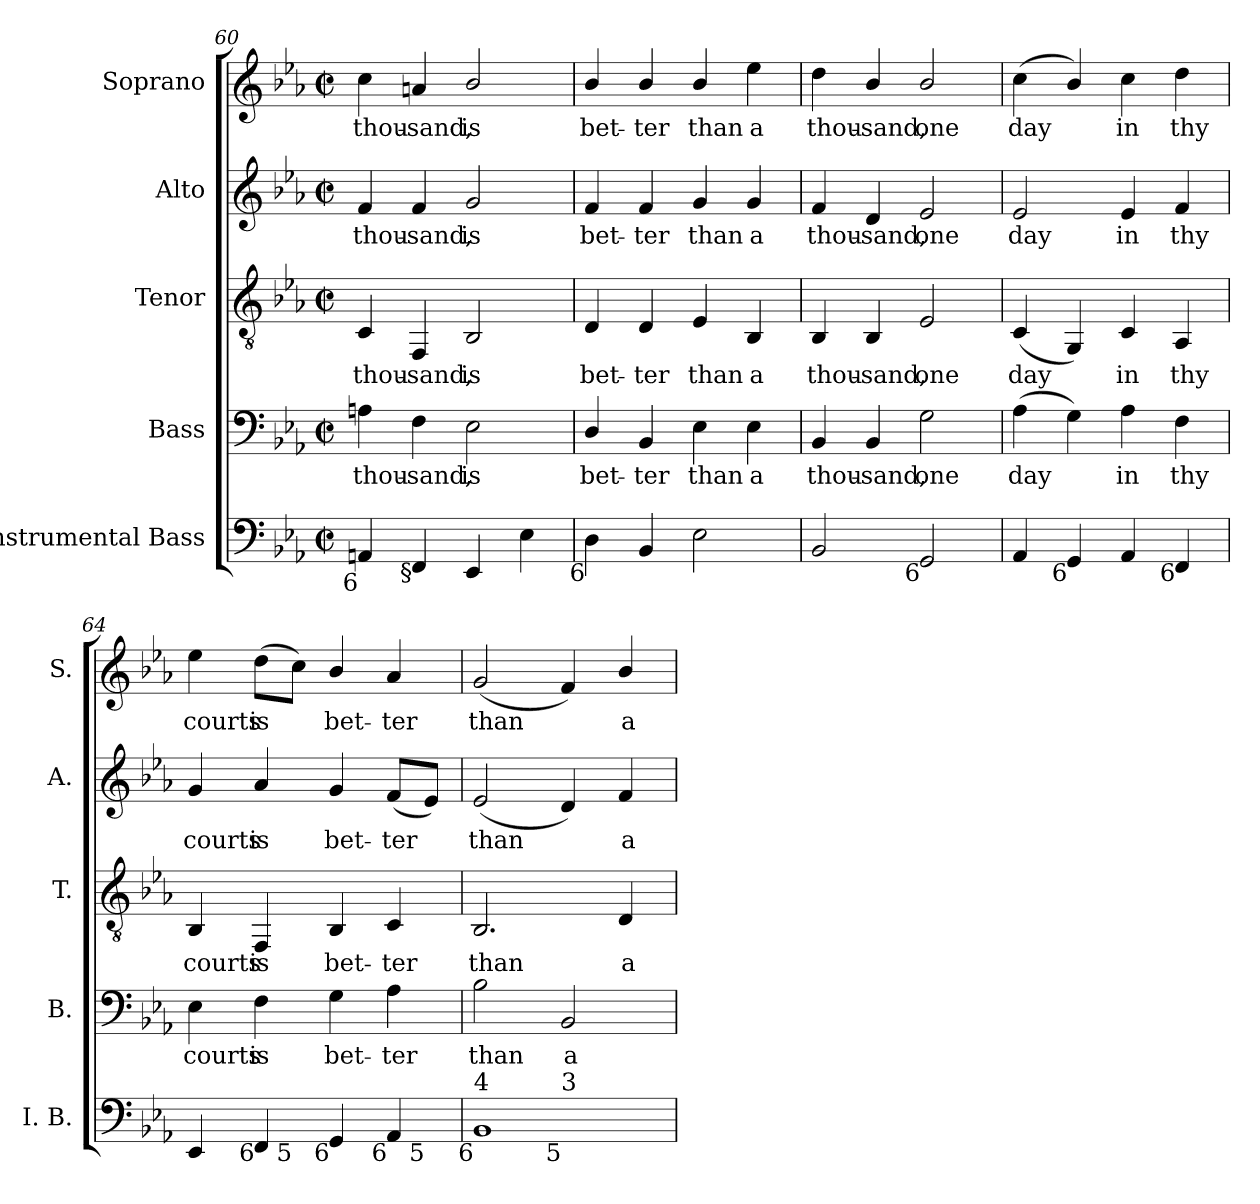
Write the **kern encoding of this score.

**kern	**kern	**text	**kern	**text	**kern	**text	**kern	**text
*part5	*part4	*part4	*part3	*part3	*part2	*part2	*part1	*part1
*staff5	*staff4	*staff4	*staff3	*staff3	*staff2	*staff2	*staff1	*staff1
*I"Instrumental Bass	*I"Bass	*	*I"Tenor	*	*I"Alto	*	*I"Soprano	*
*I'I. B.	*I'B.	*	*I'T.	*	*I'A.	*	*I'S.	*
*clefF4	*clefF4	*	*clefGv2	*	*clefG2	*	*clefG2	*
*k[b-e-a-]	*k[b-e-a-]	*	*k[b-e-a-]	*	*k[b-e-a-]	*	*k[b-e-a-]	*
*E-:	*E-:	*	*E-:	*	*E-:	*	*E-:	*
*M2/2	*M2/2	*	*M2/2	*	*M2/2	*	*M2/2	*
*met(c|)	*met(c|)	*	*met(c|)	*	*met(c|)	*	*met(c|)	*
=60	=60	=60	=60	=60	=60	=60	=60	=60
!	!	!LO:LY:b:color=#000000	!	!	!	!	!	!
!	!	!	!	!LO:LY:b:color=#000000	!	!	!	!
!	!	!	!	!	!	!LO:LY:b:color=#000000	!	!
!LO:TX:b:rj:t=6	!	!	!	!	!	!	!	!
!	!	!	!	!	!	!	!	!LO:LY:b:color=#000000
4AAni/	4Ani\	thou-	4Ci/	thou-	4fi/	thou-	4cci\	thou-
!	!	!LO:LY:b:color=#000000	!	!	!	!	!	!
!	!	!	!	!LO:LY:b:color=#000000	!	!	!	!
!	!	!	!	!	!	!LO:LY:b:color=#000000	!	!
!LO:TX:b:rj:t=§	!	!	!	!	!	!	!	!
!	!	!	!	!	!	!	!	!LO:LY:b:color=#000000
4FFi/	4Fi\	-sand,	4FFi/	-sand,	4fi/	-sand,	4ani/	-sand,
!	!	!LO:LY:b:color=#000000	!	!	!	!	!	!
!	!	!	!	!LO:LY:b:color=#000000	!	!	!	!
!	!	!	!	!	!	!LO:LY:b:color=#000000	!	!
!	!	!	!	!	!	!	!	!LO:LY:b:color=#000000
4EE-i/	2E-i\	is	2BB-i/	is	2gi/	is	2b-i/	is
4E-i\	.	.	.	.	.	.	.	.
=61	=61	=61	=61	=61	=61	=61	=61	=61
!	!	!LO:LY:b:color=#000000	!	!	!	!	!	!
!	!	!	!	!LO:LY:b:color=#000000	!	!	!	!
!	!	!	!	!	!	!LO:LY:b:color=#000000	!	!
!LO:TX:b:rj:t=6	!	!	!	!	!	!	!	!
!	!	!	!	!	!	!	!	!LO:LY:b:color=#000000
4Di\	4Di/	bet-	4Di/	bet-	4fi/	bet-	4b-i/	bet-
!	!	!LO:LY:b:color=#000000	!	!	!	!	!	!
!	!	!	!	!LO:LY:b:color=#000000	!	!	!	!
!	!	!	!	!	!	!LO:LY:b:color=#000000	!	!
!	!	!	!	!	!	!	!	!LO:LY:b:color=#000000
4BB-i/	4BB-i/	-ter	4Di/	-ter	4fi/	-ter	4b-i/	-ter
!	!	!LO:LY:b:color=#000000	!	!	!	!	!	!
!	!	!	!	!LO:LY:b:color=#000000	!	!	!	!
!	!	!	!	!	!	!LO:LY:b:color=#000000	!	!
!	!	!	!	!	!	!	!	!LO:LY:b:color=#000000
2E-i\	4E-i\	than	4E-i/	than	4gi/	than	4b-i/	than
!	!	!LO:LY:b:color=#000000	!	!	!	!	!	!
!	!	!	!	!LO:LY:b:color=#000000	!	!	!	!
!	!	!	!	!	!	!LO:LY:b:color=#000000	!	!
!	!	!	!	!	!	!	!	!LO:LY:b:color=#000000
.	4E-i\	a	4BB-i/	a	4gi/	a	4ee-i\	a
!!LO:LB:g=z
=62	=62	=62	=62	=62	=62	=62	=62	=62
!	!	!LO:LY:b:color=#000000	!	!	!	!	!	!
!	!	!	!	!LO:LY:b:color=#000000	!	!	!	!
!	!	!	!	!	!	!LO:LY:b:color=#000000	!	!
!	!	!	!	!	!	!	!	!LO:LY:b:color=#000000
2BB-i/	4BB-i/	thou-	4BB-i/	thou-	4fi/	thou-	4ddi\	thou-
!	!	!LO:LY:b:color=#000000	!	!	!	!	!	!
!	!	!	!	!LO:LY:b:color=#000000	!	!	!	!
!	!	!	!	!	!	!LO:LY:b:color=#000000	!	!
!	!	!	!	!	!	!	!	!LO:LY:b:color=#000000
.	4BB-i/	-sand,	4BB-i/	-sand,	4di/	-sand,	4b-i/	-sand,
!	!	!LO:LY:b:color=#000000	!	!	!	!	!	!
!	!	!	!	!LO:LY:b:color=#000000	!	!	!	!
!	!	!	!	!	!	!LO:LY:b:color=#000000	!	!
!LO:TX:b:rj:t=6	!	!	!	!	!	!	!	!
!	!	!	!	!	!	!	!	!LO:LY:b:color=#000000
2GGi/	2Gi\	one	2E-i/	one	2e-i/	one	2b-i/	one
=63	=63	=63	=63	=63	=63	=63	=63	=63
!	!	!LO:LY:b:color=#000000	!	!	!	!	!	!
!	!	!	!	!LO:LY:b:color=#000000	!	!	!	!
!	!	!	!	!	!	!LO:LY:b:color=#000000	!	!
!	!	!	!	!	!	!	!	!LO:LY:b:color=#000000
4AA-i/	(4A-i\	day	(4Ci/	day	2e-i/	day	(4cci\	day
!LO:TX:b:rj:t=6	!	!	!	!	!	!	!	!
4GGi/	4Gi\)	.	4GGi/)	.	.	.	4b-i/)	.
!	!	!LO:LY:b:color=#000000	!	!	!	!	!	!
!	!	!	!	!LO:LY:b:color=#000000	!	!	!	!
!	!	!	!	!	!	!LO:LY:b:color=#000000	!	!
!	!	!	!	!	!	!	!	!LO:LY:b:color=#000000
4AA-i/	4A-i\	in	4Ci/	in	4e-i/	in	4cci\	in
!	!	!LO:LY:b:color=#000000	!	!	!	!	!	!
!	!	!	!	!LO:LY:b:color=#000000	!	!	!	!
!	!	!	!	!	!	!LO:LY:b:color=#000000	!	!
!LO:TX:b:rj:t=6	!	!	!	!	!	!	!	!
!	!	!	!	!	!	!	!	!LO:LY:b:color=#000000
4FFi/	4Fi\	thy	4AA-i/	thy	4fi/	thy	4ddi\	thy
=64	=64	=64	=64	=64	=64	=64	=64	=64
!	!	!LO:LY:b:color=#000000	!	!	!	!	!	!
!	!	!	!	!LO:LY:b:color=#000000	!	!	!	!
!	!	!	!	!	!	!LO:LY:b:color=#000000	!	!
!	!	!	!	!	!	!	!	!LO:LY:b:color=#000000
*^	*	*	*	*	*	*	*	*
4EE-i/	4.ryy	4E-i\	courts	4BB-i/	courts	4gi/	courts	4ee-i\	courts
!	!	!	!LO:LY:b:color=#000000	!	!	!	!	!	!
!	!	!	!	!	!LO:LY:b:color=#000000	!	!	!	!
!	!	!	!	!	!	!	!LO:LY:b:color=#000000	!	!
!LO:TX:b:rj:t=6	!	!	!	!	!	!	!	!	!
!	!	!	!	!	!	!	!	!	!LO:LY:b:color=#000000
4FFi/	.	4Fi\	is	4FFi/	is	4a-i/	is	(8ddi\L	is
!	!LO:TX:b:rj:t=5	!	!	!	!	!	!	!	!
.	2ryy	.	.	.	.	.	.	8cci\J)	.
!	!	!	!LO:LY:b:color=#000000	!	!	!	!	!	!
!	!	!	!	!	!LO:LY:b:color=#000000	!	!	!	!
!	!	!	!	!	!	!	!LO:LY:b:color=#000000	!	!
!LO:TX:b:rj:t=6	!	!	!	!	!	!	!	!	!
!	!	!	!	!	!	!	!	!	!LO:LY:b:color=#000000
4GGi/	.	4Gi\	bet-	4BB-i/	bet-	4gi/	bet-	4b-i/	bet-
!	!	!	!LO:LY:b:color=#000000	!	!	!	!	!	!
!	!	!	!	!	!LO:LY:b:color=#000000	!	!	!	!
!	!	!	!	!	!	!	!LO:LY:b:color=#000000	!	!
!LO:TX:b:rj:t=6	!	!	!	!	!	!	!	!	!
!	!	!	!	!	!	!	!	!	!LO:LY:b:color=#000000
4AA-i/	.	4A-i\	-ter	4Ci/	-ter	(8fi/L	-ter	4a-i/	-ter
!	!LO:TX:b:rj:t=5	!	!	!	!	!	!	!	!
.	8ryy	.	.	.	.	8e-i/J)	.	.	.
=65	=65	=65	=65	=65	=65	=65	=65	=65	=65
!	!	!	!LO:LY:b:color=#000000	!	!	!	!	!	!
!	!	!	!	!	!LO:LY:b:color=#000000	!	!	!	!
!	!	!	!	!	!	!	!LO:LY:b:color=#000000	!	!
!LO:TX:b:rj:t=6	!	!	!	!	!	!	!	!	!
!LO:TX:t=4	!	!	!	!	!	!	!	!	!
!	!	!	!	!	!	!	!	!	!LO:LY:b:color=#000000
1BB-i	2ryy	2B-i\	than	2.BB-i/	than	(2e-i/	than	(2gi/	than
!	!LO:TX:b:rj:t=5	!	!	!	!	!	!	!	!
!	!LO:TX:t=3	!	!	!	!	!	!	!	!
!	!	!	!LO:LY:b:color=#000000	!	!	!	!	!	!
.	2ryy	2BB-i/	a	.	.	4di/)	.	4fi/)	.
!	!	!	!	!	!LO:LY:b:color=#000000	!	!	!	!
!	!	!	!	!	!	!	!LO:LY:b:color=#000000	!	!
!	!	!	!	!	!	!	!	!	!LO:LY:b:color=#000000
.	.	.	.	4Di/	a	4fi/	a	4b-i/	a
*v	*v	*	*	*	*	*	*	*	*
=	=	=	=	=	=	=	=	=
*-	*-	*-	*-	*-	*-	*-	*-	*-
